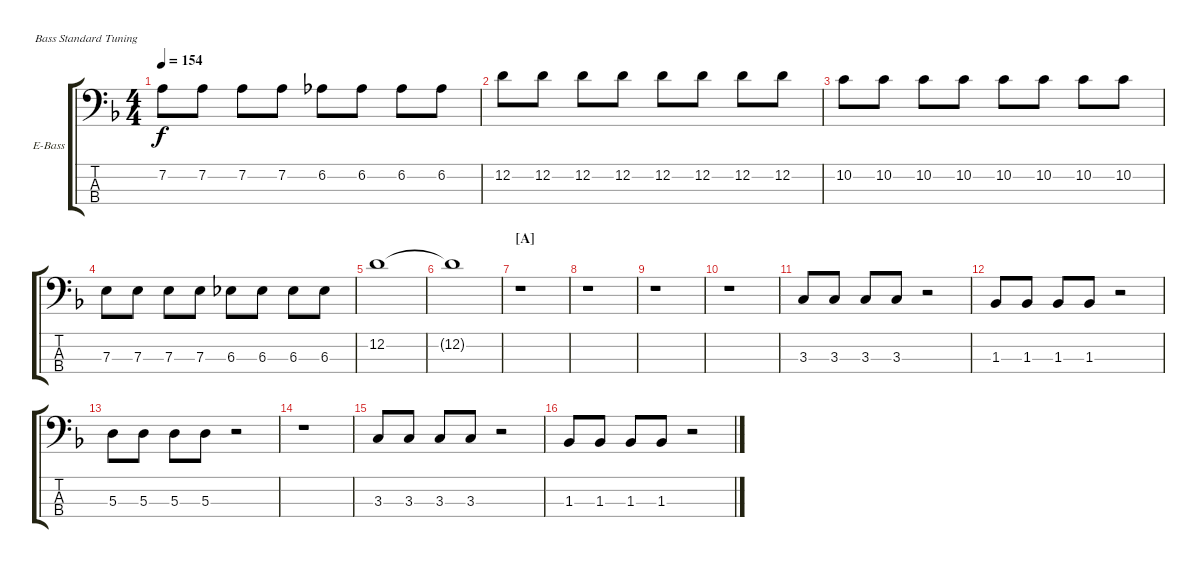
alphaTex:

\bracketExtendMode groupsimilarinstruments
\firstSystemTrackNameOrientation horizontal
\otherSystemsTrackNameOrientation horizontal
\track ("Nikolaï Fraiture" "E-Bass") {instrument electricbasspick}
\staff {score tabs}
\tuning (G2 D2 A1 E1)
\ts (4 4)
\tempo 154
\clef f4
\ks f
7.2.8{dy f} 7.2.8 7.2.8 7.2.8 6.2.8 6.2.8 6.2.8 6.2.8 |
12.2.8 12.2.8 12.2.8 12.2.8 12.2.8 12.2.8 12.2.8 12.2.8 |
10.2.8 10.2.8 10.2.8 10.2.8 10.2.8 10.2.8 10.2.8 10.2.8 |
7.3.8 7.3.8 7.3.8 7.3.8 6.3.8 6.3.8 6.3.8 6.3.8 |
12.2.1 |
12.2{t}.1 |
\section ("A" "")
r.1 |
r.1 |
r.1 |
r.1 |
3.3.8 3.3.8 3.3.8 3.3.8 r.2 |
1.3.8 1.3.8 1.3.8 1.3.8 r.2 |
5.3.8 5.3.8 5.3.8 5.3.8 r.2 |
r.1 |
3.3.8 3.3.8 3.3.8 3.3.8 r.2 |
1.3.8 1.3.8 1.3.8 1.3.8 r.2
